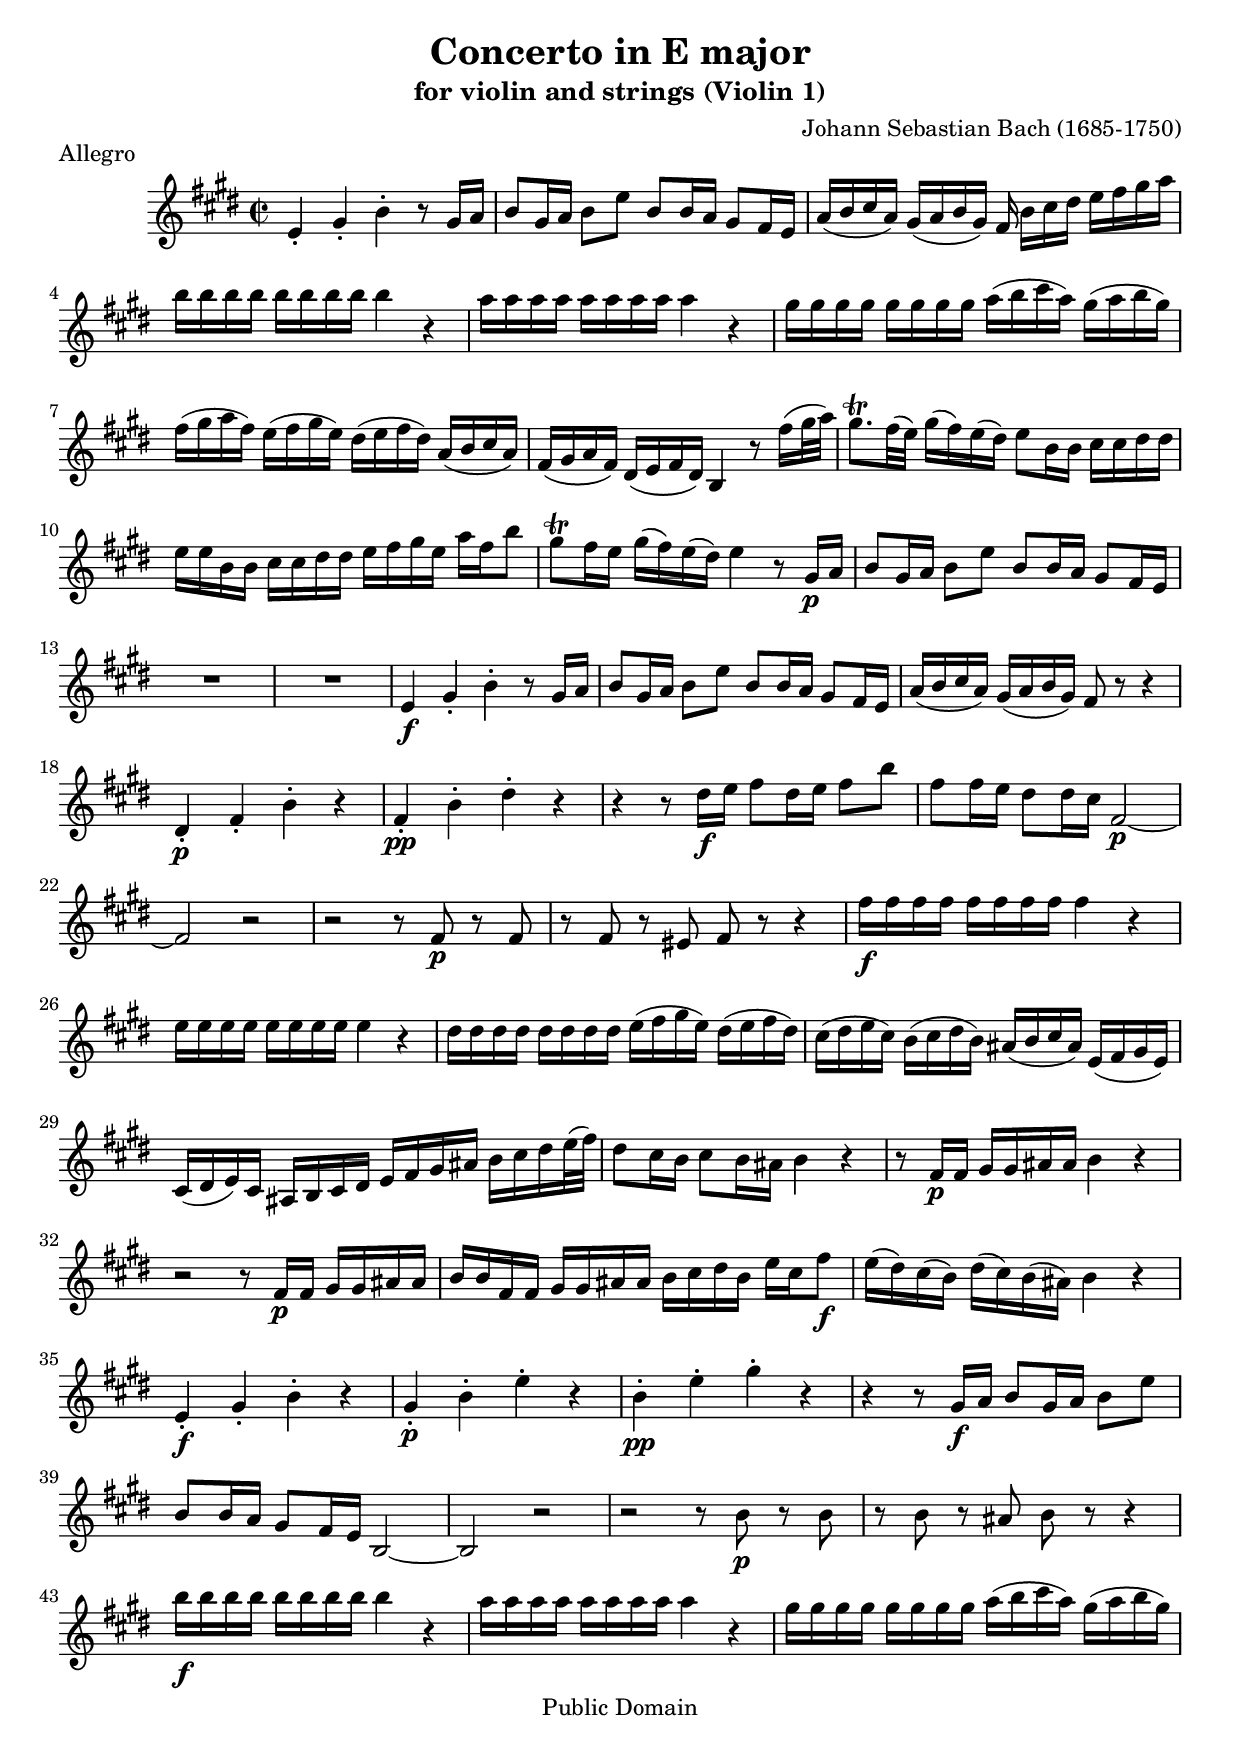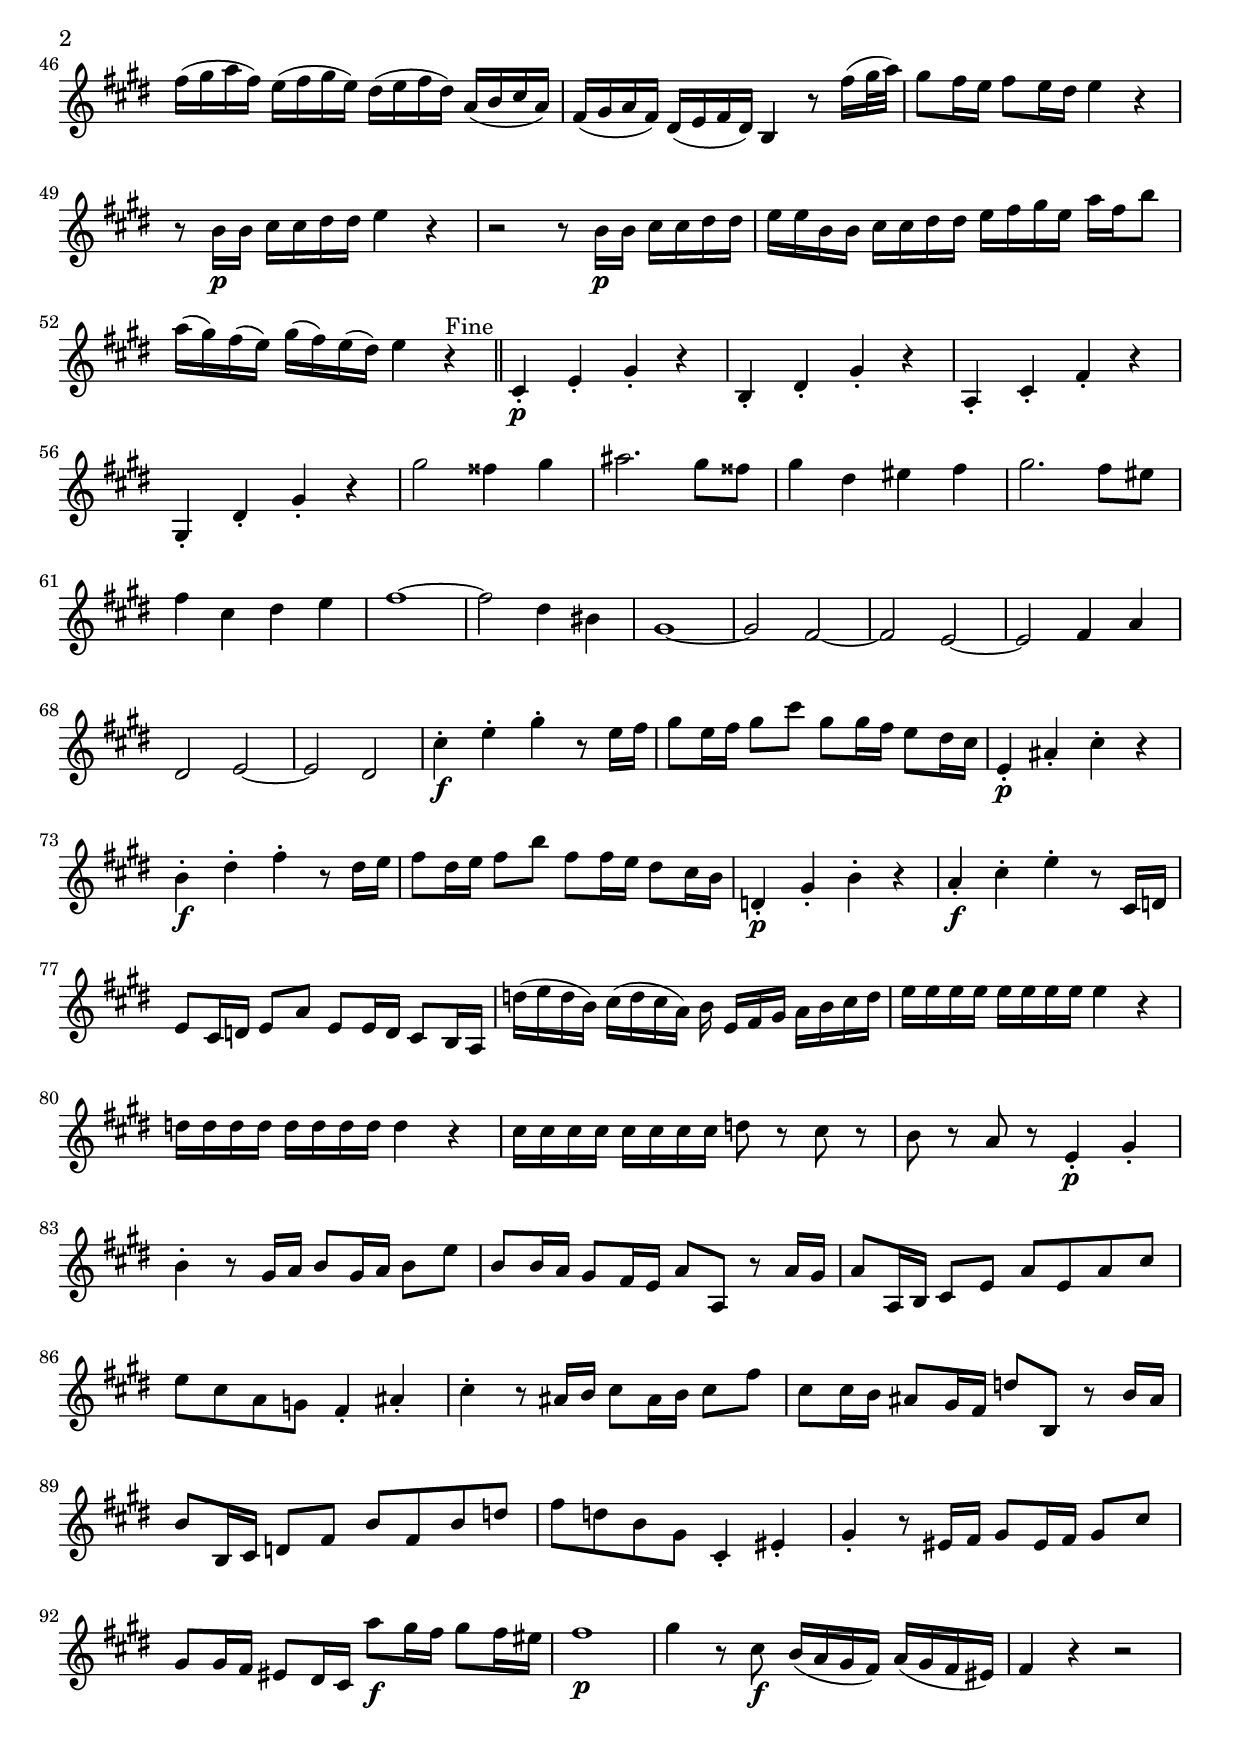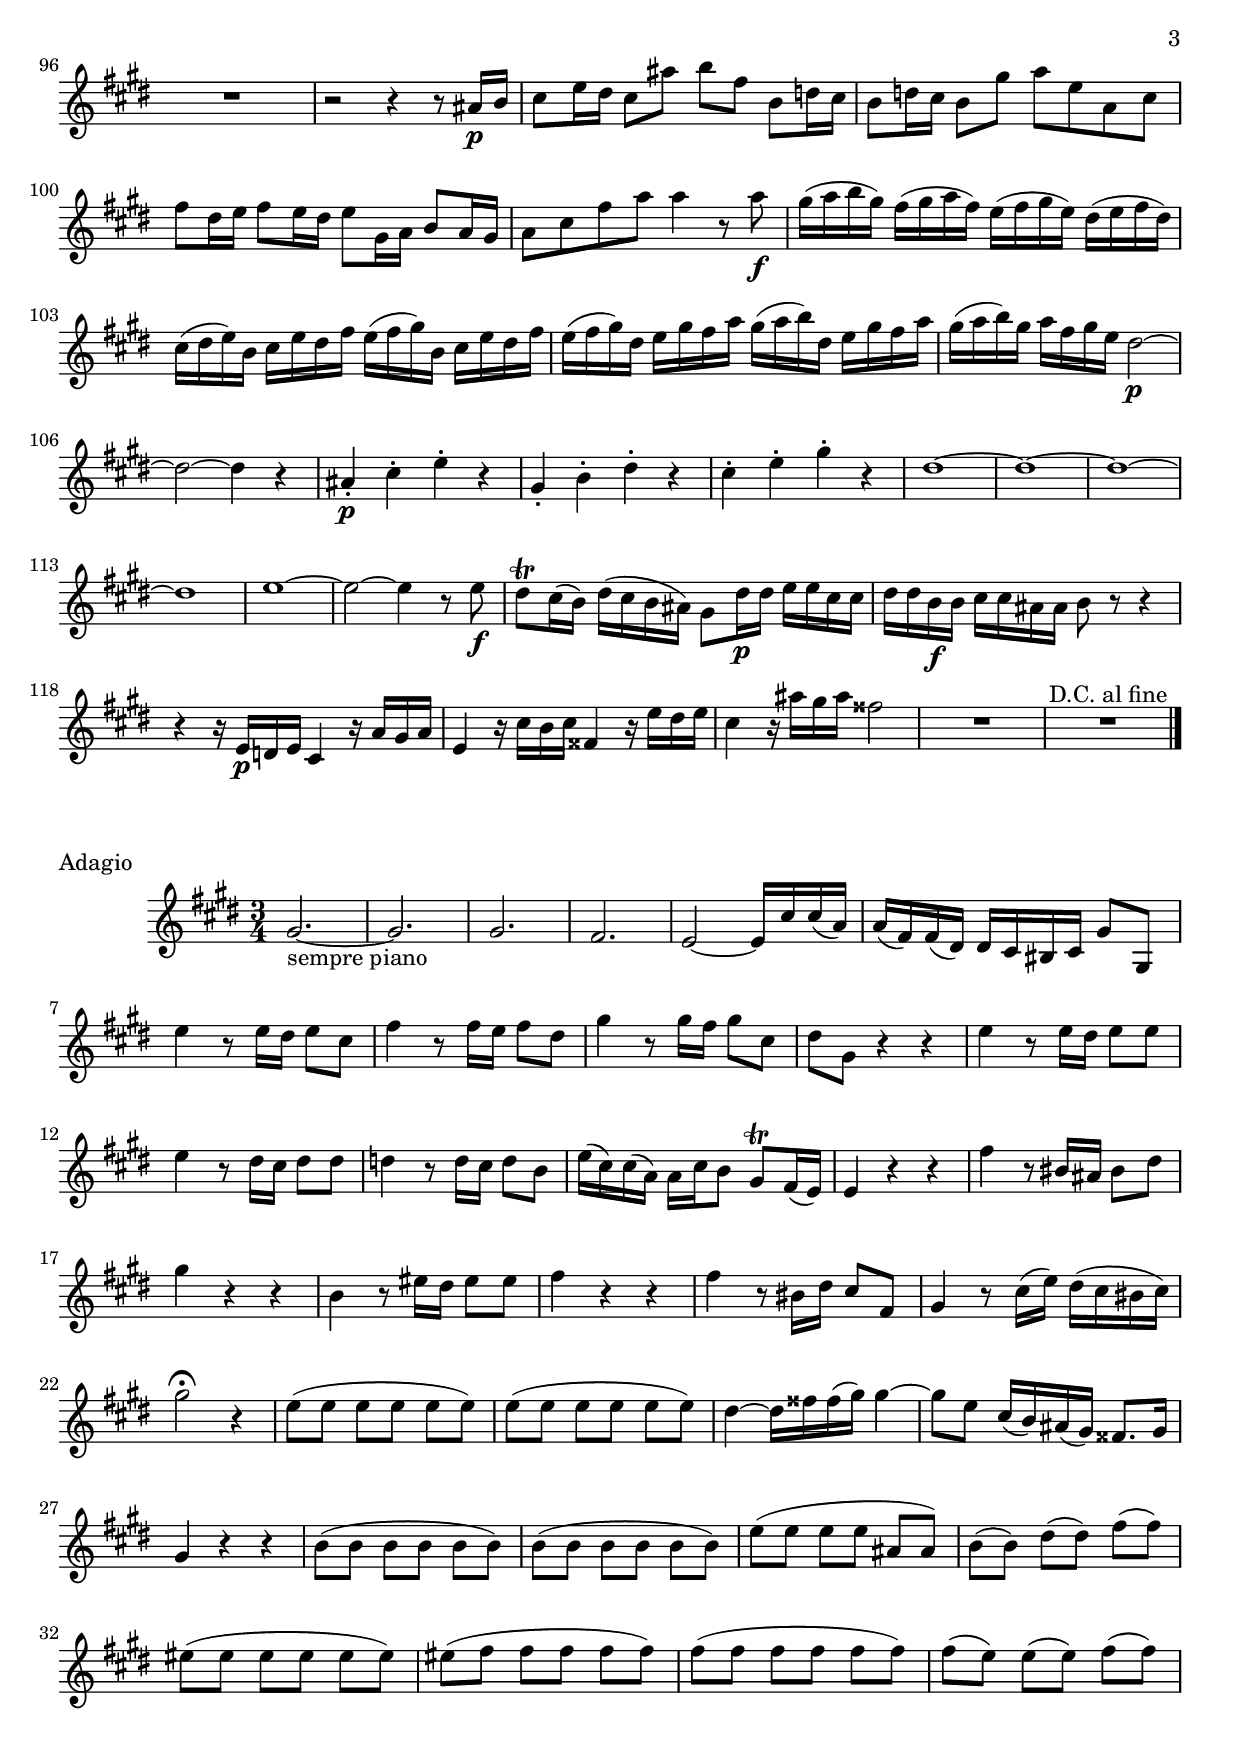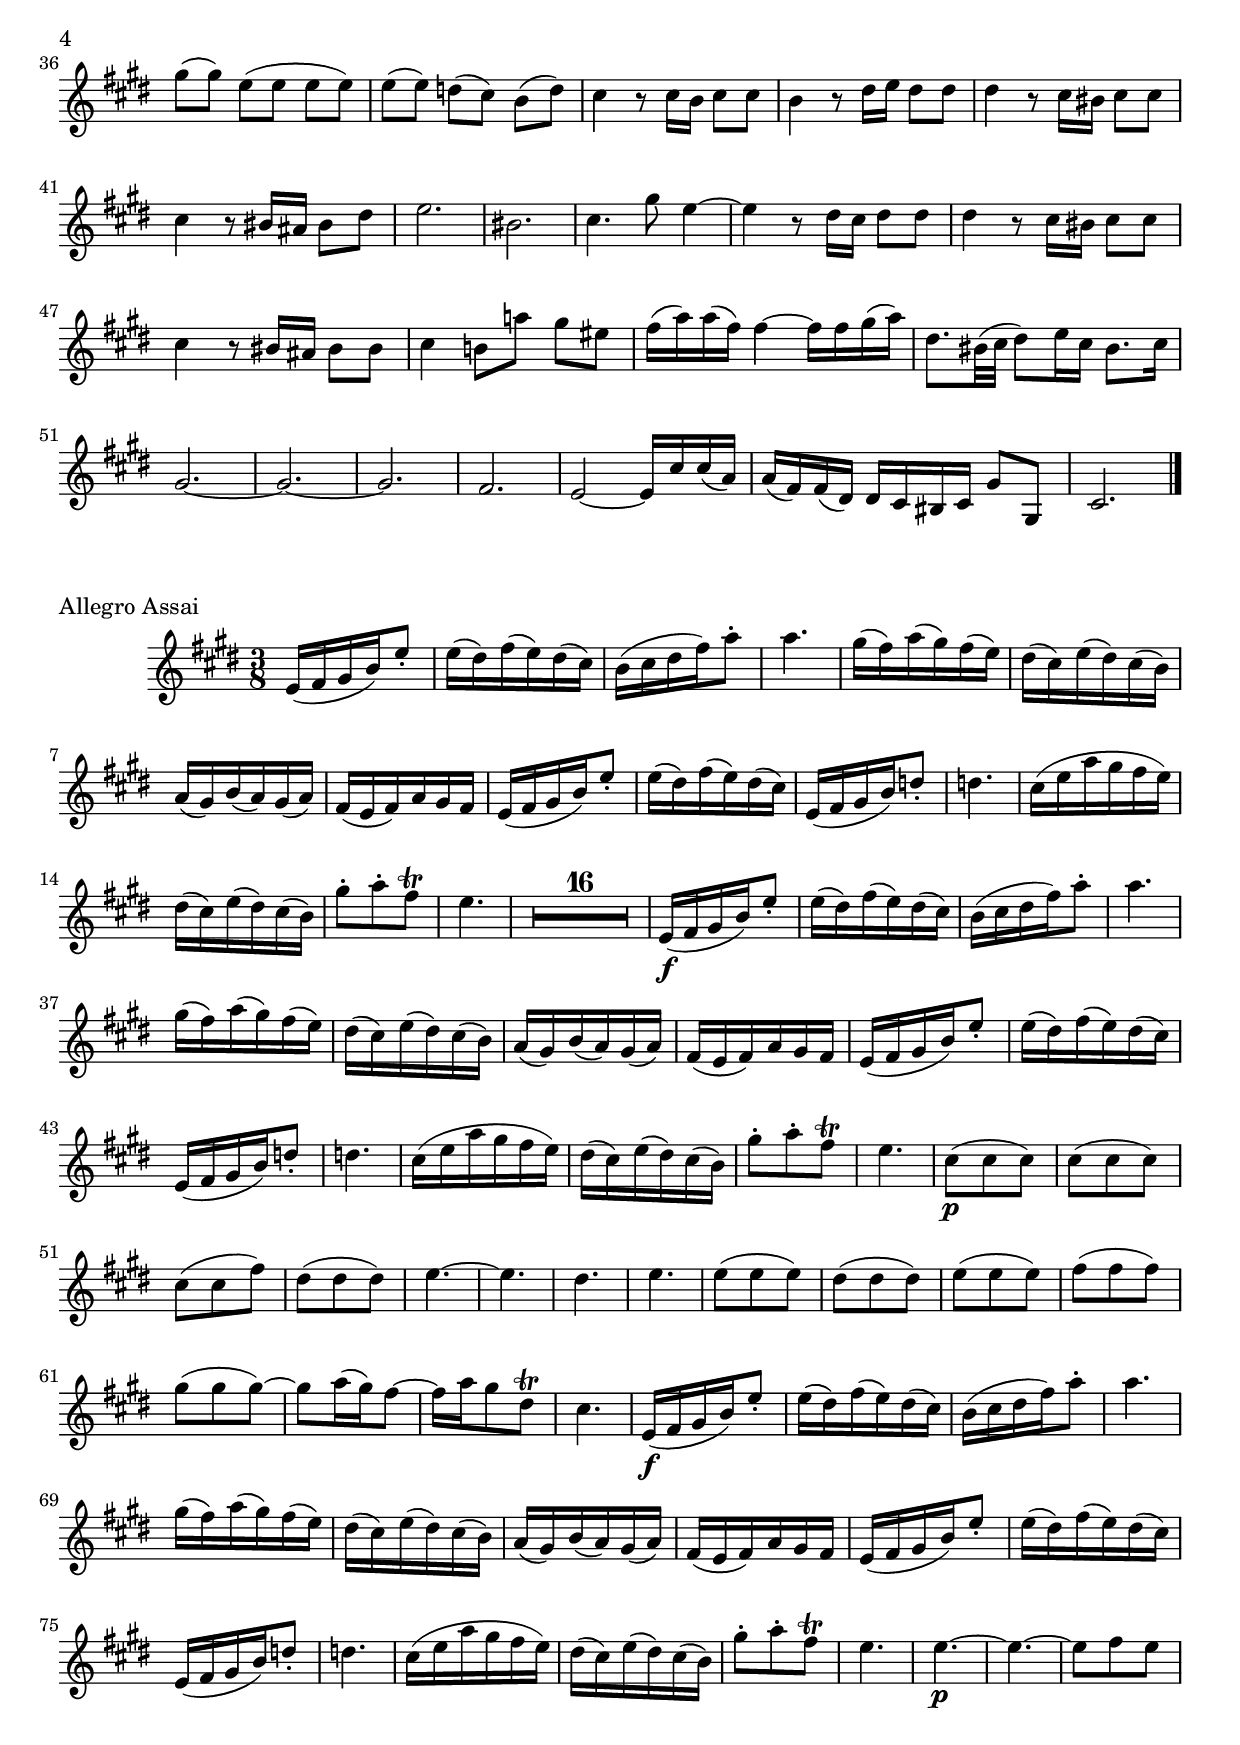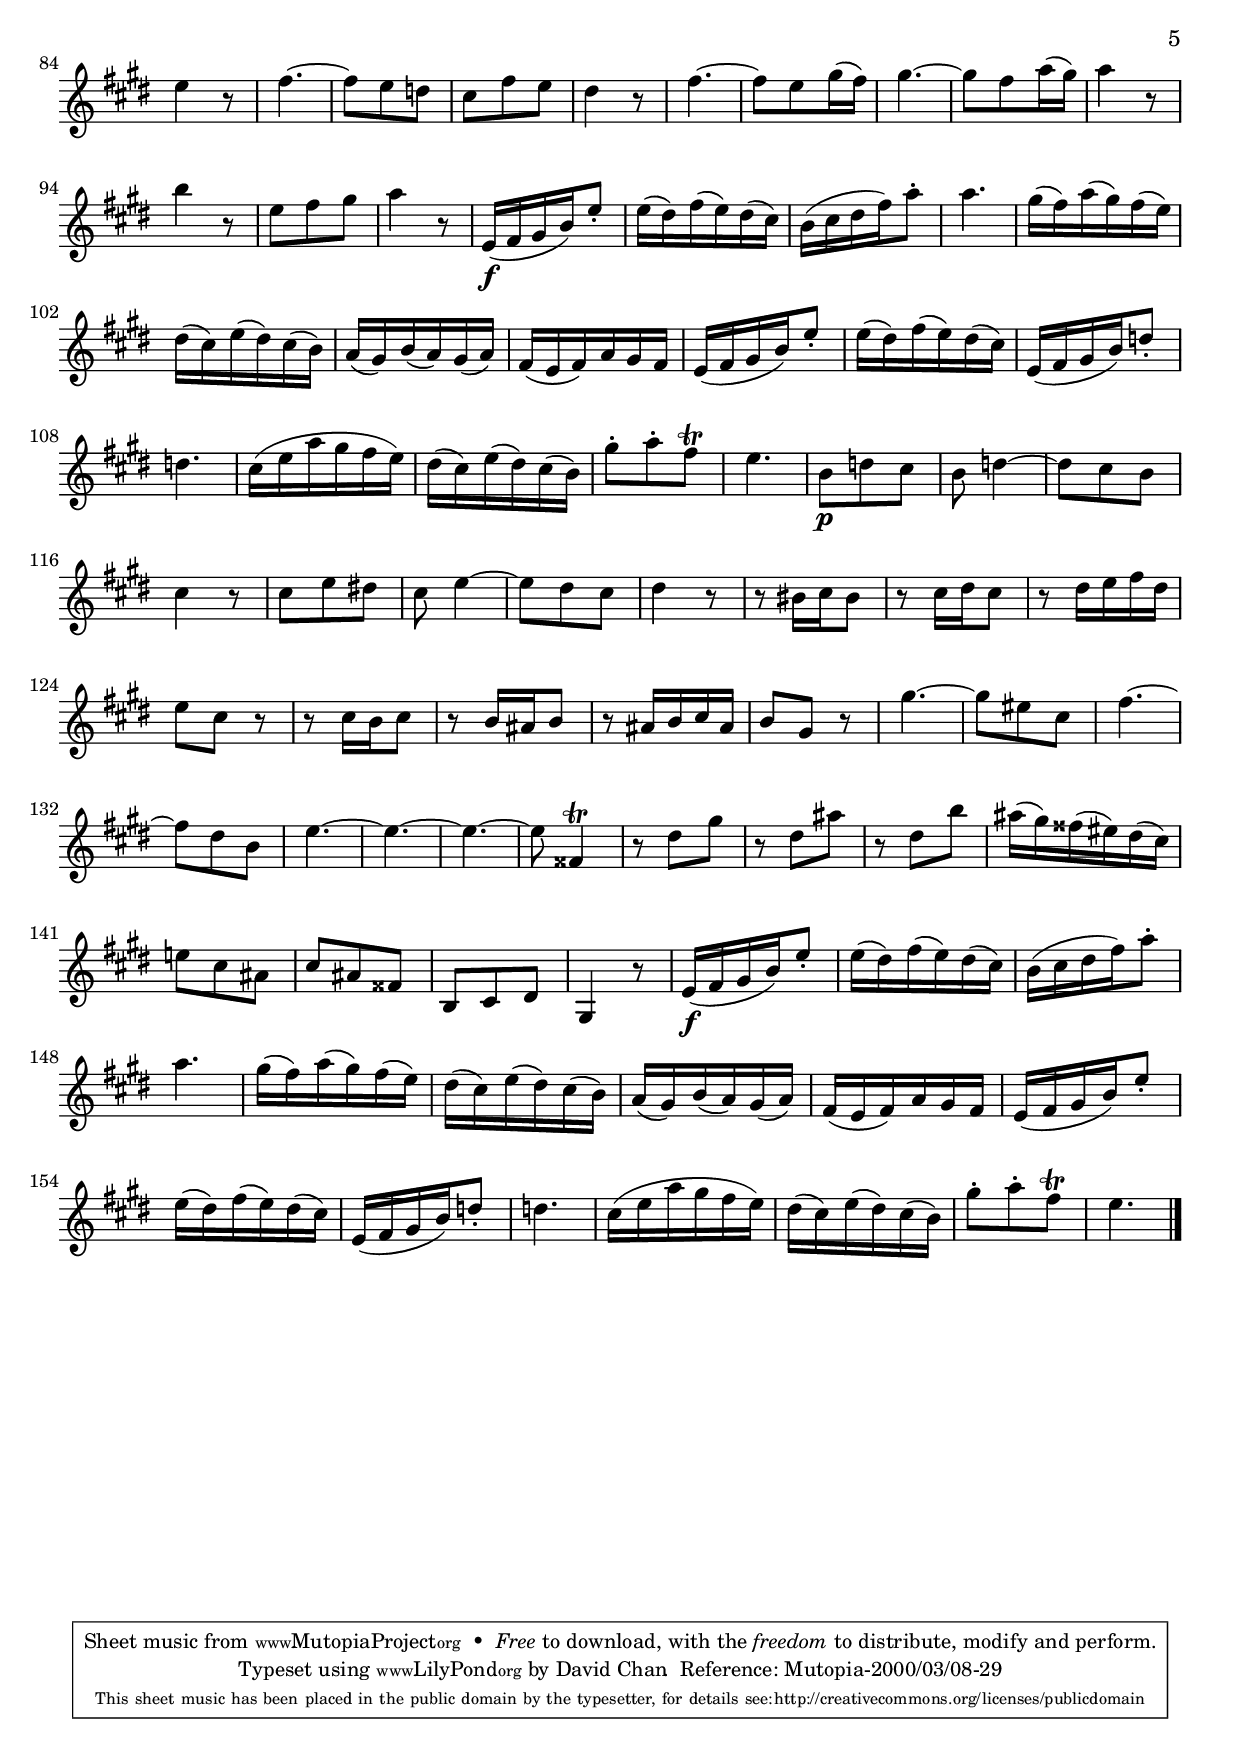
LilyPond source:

% This typesetting is dedicated to Shaka Sankofa, a.k.a. Gary Graham, a 
% juvenile murder defendant who was executed by Texas on the evening of
% Friday June 22, 2000 after 19 years on death row.

% This file creates the part for violin 1.

% The edition from which this was typed has orchestral accompaniment.
% I don't know if there's a piano arrangement which is out of copyright.

\header {
    \include "header.ly"
    subtitle =	"for violin and strings (Violin 1)"
    % Want "Violin 1" to appear in subtitle
    filename = "violin1.ly"
}

\version "2.16.0"
\version "2.16.0"
%Violin 1, 1st movement

violinBBa =  \relative c' {
    e4-. gis-. b-. r8 gis16 a |
    b8 gis16 a b8 e b b16 a gis8 fis16 e |
    a( b cis  a) gis( a b  gis) fis  b[ cis dis] e fis gis a |
    b b b b b b b b  b4 r |
    a16 a a a a a a a a4 r |
    gis16 gis gis gis gis gis gis gis  a( b cis  a) gis( a b  gis) |
    fis( gis a  fis) e( fis gis  e) dis( e fis  dis) a( b cis  a) |
    fis( gis a  fis) dis( e fis  dis) b4 r8 fis''16( gis32  a) |
    gis8.\trill fis32(  e) gis16(  fis) e(  dis) e8 b16 b cis cis dis dis |
    e e b b cis cis dis dis e fis gis e a fis b8 |
    gis\trill fis16 e gis(  fis) e(  dis) e4 r8 gis,16\p a |

    b8 gis16 a b8 e b b16 a gis8 fis16 e |
    R1 |
    R1 |

    e4\f gis-. b-. r8 gis16 a |
    b8 gis16 a b8 e b b16 a gis8 fis16 e |
    a16( b cis  a) gis( a b  gis) fis8 r r4 |
    dis4-.\p fis-. b-. r |
    fis-.\pp b-. dis-. r |
    r r8  dis16\f e fis8 dis16 e fis8 b | 
    fis fis16 e dis8 dis16 cis fis,2\p ~ |
    fis r2 |
    r r8 fis\p r fis |
    r fis r eis fis r r4 |
    
    fis'16\f fis fis fis fis fis fis fis fis4 r |
    e16 e e e e e e e e4 r |
    dis16 dis dis dis dis dis dis dis e( fis gis  e) dis( e fis  dis) |
    cis( dis e  cis) b( cis dis  b) ais( b cis  ais) e( fis gis  e) |
    cis( dis  e) cis ais b cis dis e fis gis ais b cis dis e32(  fis) |
    dis8 cis16 b cis8 b16 ais b4 r |
    r8 fis16\p fis gis gis ais ais b4 r |
    r2 r8 fis16\p fis gis gis ais ais |
    b b fis fis gis gis ais ais b cis dis b e cis fis8\f |
    e16(  dis) cis(  b) dis(  cis) b(  ais) b4 r |

    e,4-.\f gis-. b-. r |
    gis-.\p b-. e-. r |
    b-.\pp e-. gis-. r |
    r r8 gis,16\f a b8 gis16 a b8 e |
    b b16 a gis8 fis16 e b2 ~ |
    b r |
    r r8 b'\p r b |
    r b r ais b r r4 |
    b'16\f b b b b b b b b4 r |
    a16 a a a a a a a a4 r |
    gis16 gis gis gis gis gis gis gis a( b cis  a) gis( a b  gis) |
    fis( gis a  fis) e( fis gis  e) dis( e fis  dis) a( b cis  a) |
    fis( gis a  fis) dis( e fis  dis) b4 r8 fis''16( gis32  a) |
    gis8 fis16 e fis8 e16 dis e4 r |
    r8 b16\p b cis cis dis dis e4 r |
    r2 r8 b16\p b cis cis dis dis |
    e e b b cis cis dis dis e fis gis e a fis b8 |
    a16(  gis) fis(  e) gis(  fis) e(  dis) e4 r^"Fine" |
}

violinBBb =  \relative c' {
    cis4-.\p e-. gis-. r |
    b,-. dis-. gis-. r |
    a,-. cis-. fis-. r |
    gis,-. dis'-. gis-. r |
    gis'2 fisis4 gis |
    ais2. gis8 fisis |
    gis4 dis eis fis |
    gis2. fis8 eis |
    fis4 cis dis e |
    fis1 ~ |
    fis2 dis4 bis |
    gis1 ~ |
    gis2 fis ~ |
    fis e ~ |
    e fis4 a |
    dis,2 e ~ |
    e dis |

    cis'4-.\f e-. gis-. r8 e16 fis |
    gis8 e16 fis gis8 cis gis gis16 fis e8 dis16 cis |
    e,4-.\p ais-. cis-. r |
    b-.\f dis-. fis-. r8 dis16 e |
    fis8 dis16 e fis8 b fis fis16 e dis8 cis16 b |
    d,4-.\p gis-. b-. r |
    a-.\f cis-. e-. r8	cis,16 d |
    e8 cis16 d e8 a e e16 d cis8 b16 a |
    d'( e d  b) cis( d cis  a) b  e,[ fis gis] a b cis d |
    e e e e e e e e e4 r |
    d16 d d d d d d d d4 r |
    cis16 cis cis cis cis cis cis cis d8 r cis r |
    b r a r e4-.\p gis-. |
    b-. r8 gis16 a b8 gis16 a b8 e |
    b b16 a gis8 fis16 e a8 a, r a'16 gis |
    a8 a,16 b cis8 e  a[ e a cis] |
     e[ cis a g] fis4-. ais-. |
    cis-. r8 ais16 b cis8 ais16 b cis8 fis |
    cis cis16 b ais8 gis16 fis d'8 b, r b'16 ais |
    b8 b,16 cis d8 fis  b[ fis b d] |
     fis[ d b gis] cis,4-. eis-. |
    gis-. r8 eis16 fis gis8 eis16 fis gis8 cis |
    gis gis16 fis eis8 dis16 cis a''8\f gis16 fis gis8 fis16 eis |
    fis1\p |
    gis4 r8 cis,8\f b16( a gis  fis) a( gis fis  eis) |
    fis4 r r2 |
    R1 |
    r2 r4 r8 ais16\p b |
    cis8 e16 dis cis8 ais' b fis b, d16 cis |
    b8 d16 cis b8 gis'  a[ e a, cis] |
    fis8 dis16 e fis8 e16 dis e8 gis,16 a b8 a16 gis |
     a8[ cis fis a] a4 r8 a\f |

    gis16( a b  gis) fis( gis a  fis) e( fis gis  e) dis( e fis  dis) |
    cis( dis  e) b cis e dis fis e( fis  gis) b, cis e dis fis |
    e( fis  gis) dis e gis fis a gis( a  b) dis, e gis fis a |
    gis( a  b) gis a fis gis e dis2\p ~ |
    dis ~ dis4 r |
    ais-.\p cis-. e-. r |
    gis,-. b-. dis-. r |
    cis-. e-. gis-. r |
    dis1 ~ |
    dis ~ |
    dis ~ |
    dis |
    e ~ |
    e2 ~ e4 r8 e\f |
    dis8\trill cis16(  b) dis( cis b  ais) gis8 dis'16\p dis e e cis cis |
    dis dis b\f b cis cis ais ais b8 r r4 |
    r r16 e,\p d e cis4 r16 a' gis a |
    e4 r16 cis' b cis fisis,4 r16 e' dis e |
    cis4 r16 ais' gis ais fisis2 |
    R1 |
    R1^"D.C. al fine" |
}

violinBB =  {
    \violinBBa
    \bar "||"
    \violinBBb
    \bar "|."
}

violinBBMidi =  {
    \violinBBa

    \violinBBb

    \violinBBa
}

\version "2.14.0"
%Violin 1, 2nd movement

violinBC =  \relative c' {
    gis'2.-"sempre piano" ~ | % want \p instead of "piano"
    gis |
    gis |
    fis |
    e2 ~ e16 cis' cis(  a) |
    a(  fis) fis(  dis) dis cis bis cis gis'8 gis, |
    e''4 r8 e16 dis e8 cis |
    fis4 r8 fis16 e fis8 dis |
    gis4 r8 gis16 fis gis8 cis, |
    dis gis, r4 r |
    e' r8 e16 dis e8 e |
    e4 r8 dis16 cis dis8 dis |
    d4 r8 d16 cis d8 b |
    e16(  cis) cis(  a) a cis b8 gis\trill fis16(  e) |
    e4 r r |
    fis' r8 bis,16 ais bis8 dis |
    gis4 r r |
    b, r8 eis16 dis eis8 eis |
    fis4 r r |
    fis r8 bis,16 dis cis8 fis, |
    gis4 r8 cis16(  e) dis( cis bis  cis) |
    gis'2^\fermata r4 |

    e8( e e e e  e) |
    e( e e e e  e) |
    dis4 ~ dis16 fisis fisis(  gis) gis4 ~ |
    gis8 e cis16(  b) ais(  gis) fisis8. gis16 |
    gis4 r r |
    b8( b b b b  b) |
    b( b b b b  b) |
    e( e e e ais,  ais) |
    b(  b) dis(  dis) fis(  fis) |
    eis( eis eis eis eis  eis) |
    eis( fis fis fis fis  fis) |
    fis( fis fis fis fis  fis) |
    fis(  e) e(  e) fis(  fis) |
    gis(  gis) e( e e  e) |
    e(  e) d(  cis) b(  d) |
    cis4 r8 cis16 b cis8 cis |
    b4 r8 dis16 e dis8 dis |
    dis4 r8 cis16 bis cis8 cis |
    cis4 r8 bis16 ais bis8 dis |
    e2. |
    bis |
    cis4. gis'8 e4 ~ |
    e r8 dis16 cis dis8 dis |
    dis4 r8 cis16 bis cis8 cis |
    cis4 r8 bis16 ais bis8 bis |
    cis4 b!8 a'! gis eis8 |
    fis16(  a) a(  fis) fis4 ~ fis16 fis gis(  a) |
    dis,8. bis32( cis  dis8) e16 cis bis8. cis16 |
    gis2. ~ |
    gis ~ |
    gis |
    fis |
    e2 ~ e16 cis' cis(  a) |
    a(  fis) fis(  dis) dis cis bis cis gis'8 gis, |
    cis2. |
    \bar "|."
}

\version "2.14.0"
%Violin 1, 3rd movement

violinBDThemeBody =  { % first bar intentionally missing!
    %{ e16(  fis gis  b) e8-. | %} e16(  dis) fis(  e) dis(  cis) |
    b( cis dis  fis) a8-. | a4. |
    gis16(  fis) a(  gis) fis(  e) | dis(  cis) e(  dis) cis(  b) |
    a(  gis) b(  a) gis(  a) | fis( e  fis) a gis fis |
    e16( fis gis  b) e8-. | e16(  dis) fis(  e) dis(  cis) |
    e,( fis gis  b) d8-. | d4. |
    cis16( e a gis fis  e) | dis(  cis) e(  dis) cis(  b) |
    gis'8-. a-. fis\trill | e4. |
}

violinBDThemeB =  \relative c' { % without an "\f" at the start
    e16( fis gis  b) e8-. | \violinBDThemeBody
}

violinBDThemeC =  \relative c' { % with an "\f" at the start
    e16\f( fis gis  b) e8-. | \violinBDThemeBody
}

violinBDa =  \relative c' {
    R4. * 16 |
}

violinBDb =  \relative c' {
    cis'8\p( cis  cis) | cis( cis  cis) |
    cis( cis  fis) | dis( dis  dis) |
    e4. ~ | e |
    dis | e |
    e8( e  e) | dis( dis  dis) |
    e( e  e) | fis( fis  fis) |
    gis( gis  gis) ~ | gis a16(  gis) fis8 ~ |
    fis16 a gis8 dis\trill | cis4. |
}

violinBDc =  \relative c' {
    e'4.\p ~ | e ~ |
    e8 fis e | e4 r8 |
    fis4. ~ | fis8 e d |
    cis fis e | dis4 r8 |
    fis4. ~ | fis8 e gis16(  fis) |
    gis4. ~ | gis8 fis a16(  gis) |
    a4 r8 | b4 r8 |
    e, fis gis | a4 r8 |
}

violinBDd =  \relative c' {
    b'8\p d cis | b d4 ~ |
    d8 cis b | cis4 r8 |
    cis e dis! | cis e4 ~ |
    e8 dis cis | dis4 r8 |
    r bis16 cis bis8 | r cis16 dis cis8 |
    r dis16 e fis dis | e8 cis r |
    r cis16 b cis8 | r b16 ais b8 |
    r ais16 b cis ais | b8 gis r |

    gis'4. ~ | gis8 eis cis |
    fis4. ~ | fis8 dis b |
    e4. ~ | e ~ |
    e ~ | e8 fisis,4\trill |
    r8 dis' gis | r dis ais' |
    r dis, b' | ais16(  gis) fisis(  eis) dis(  cis) |
    e!8 cis ais | cis ais fisis |
    b, cis dis | gis,4 r8 |
}

violinBD =  {
    \violinBDThemeB
    \violinBDa
    \violinBDThemeC
    \violinBDb
    \violinBDThemeC
    \violinBDc
    \violinBDThemeC
    \violinBDd
    \violinBDThemeC
    \bar "|."
}

\include "common-defs.ly"


% 1st movement, printed version
\score {
     \context Voice = ViolinI {
        \key e \major \timeB
        \violinBB
    }
    \header {
        piece = \pieceB
        opus = ""
    }
}

% 1st movement, midi version
\score {
     \context Voice = ViolinI {
	\set Staff.midiInstrument = \violinMidiInstrument
        \key e \major \timeB
        \violinBBMidi
    }
    \midi {
      \tempo 4 = 110
    }
}

% 2nd movement
\score {
     \context Voice = ViolinI {
        \set Staff.midiInstrument = \violinMidiInstrument
	\key e \major \timeC
        \violinBC
    }
    \header {
        piece = \pieceC
        opus = ""
        }
    \layout {}
    \midi {
      \tempo 4 = 50
    }
}

% 3rd movement
\score {
     \context Voice = ViolinI {
        \set Staff.midiInstrument = \violinMidiInstrument
	\key e \major \timeD
        \violinBD
    }
    \header {
        piece = \pieceD
        opus = ""
        }
    \layout {}
    \midi {
      \tempo 4 = 120
    }
}
